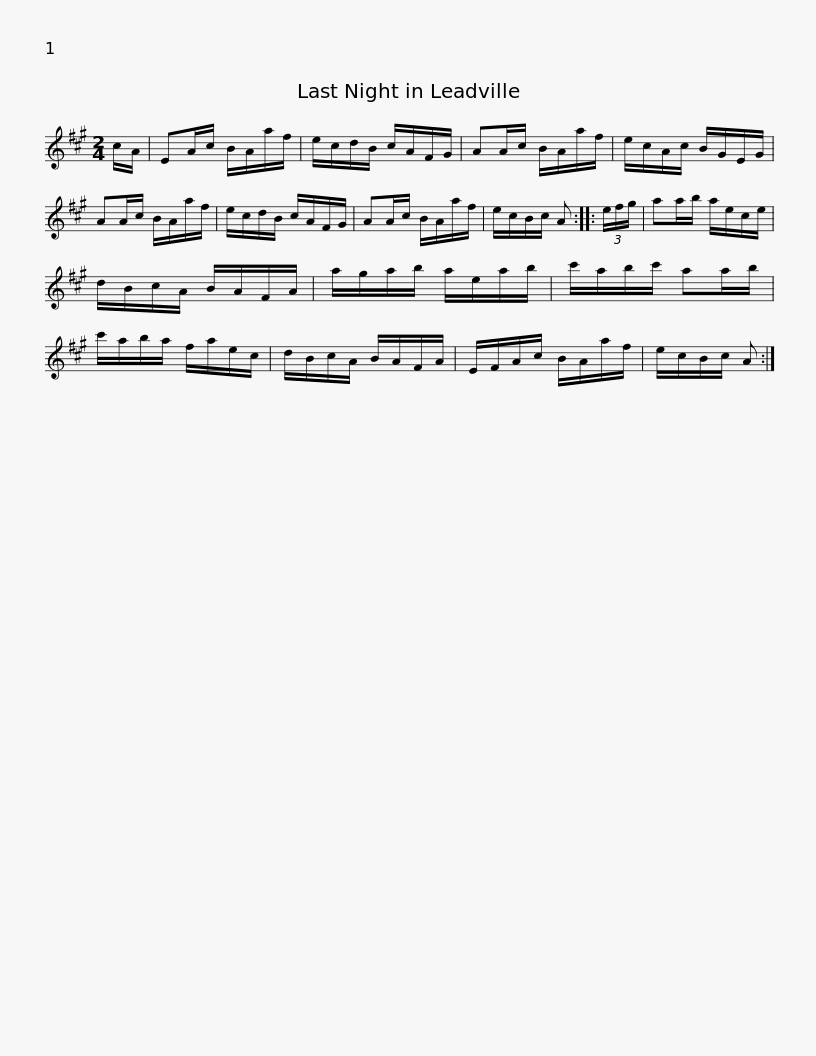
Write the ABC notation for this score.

X:1
L:1/8
M:2/4
I:linebreak $
K:A
V:1 treble
V:1
 c/A/ | EA/c/ B/A/a/f/ | e/c/d/B/ c/A/F/G/ | AA/c/ B/A/a/f/ | e/c/A/c/ B/G/E/G/ | %5
 AA/c/ B/A/a/f/ | e/c/d/B/ c/A/F/G/ |$ AA/c/ B/A/a/f/ | e/c/B/c/ A :: (3e/f/g/ | %10
 aa/b/ a/e/c/e/ | d/B/c/A/ B/A/F/A/ | a/g/a/b/ a/e/a/b/ |$ c'/a/b/c'/ aa/b/ | c'/a/b/a/ f/a/e/c/ | %15
 d/B/c/A/ B/A/F/A/ | E/F/A/c/ B/A/a/f/ | e/c/B/c/ A :| %18
